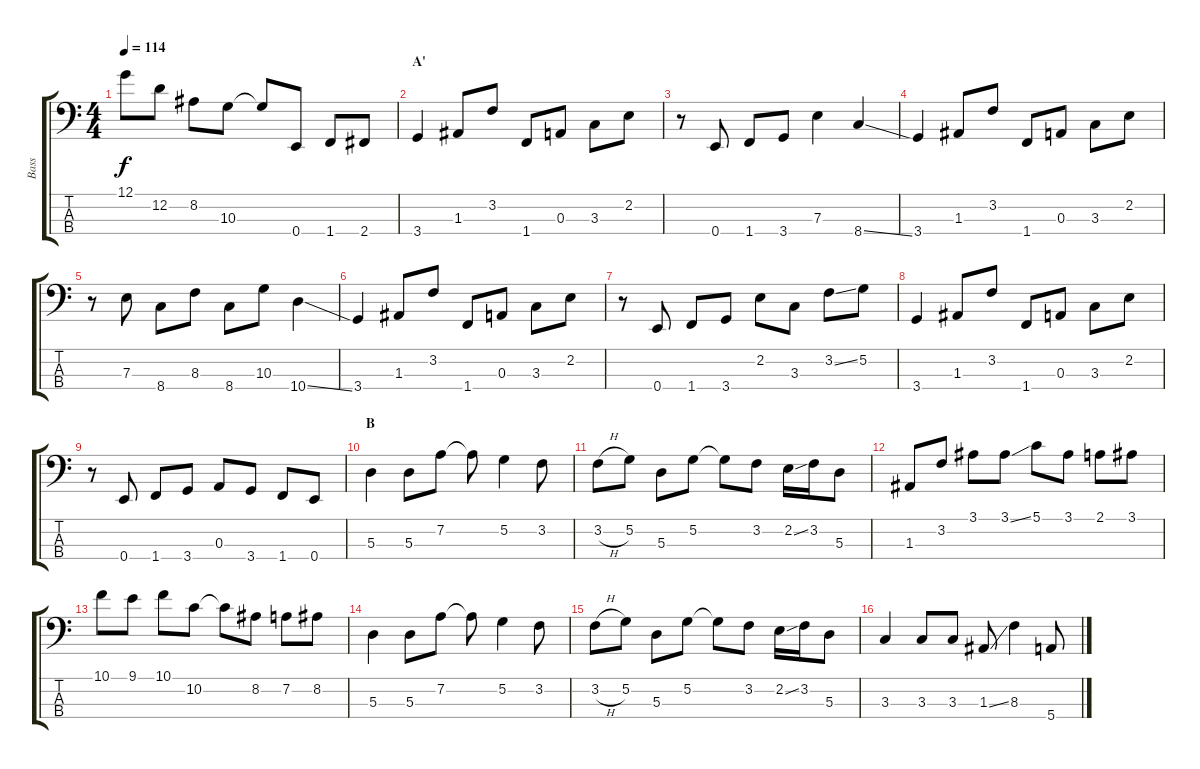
\track ("Bass" "Bass") {instrument electricbasspick}
\staff {score tabs}
\tuning (G2 D2 A1 E1) {hide}
\ts (4 4)
\section ("" "")
\tempo 114
\clef f4
\ks c
12.1.8{dy f} 12.2.8 8.2.8 10.3.8 10.3{t}.8 0.4.8 1.4.8 2.4.8 |
\section ("" "A'")
3.4.4 1.3.8 3.2.8 1.4.8 0.3.8 3.3.8 2.2.8 |
r.8 0.4.8 1.4.8 3.4.8 7.3.4 8.4{ss}.4 |
3.4.4 1.3.8 3.2.8 1.4.8 0.3.8 3.3.8 2.2.8 |
r.8 7.3.8 8.4.8 8.3.8 8.4.8 10.3.8 10.4{ss}.4 |
3.4.4 1.3.8 3.2.8 1.4.8 0.3.8 3.3.8 2.2.8 |
r.8 0.4.8 1.4.8 3.4.8 2.2.8 3.3.8 3.2{ss}.8 5.2.8 |
3.4.4 1.3.8 3.2.8 1.4.8 0.3.8 3.3.8 2.2.8 |
r.8 0.4.8 1.4.8 3.4.8 0.3.8 3.4.8 1.4.8 0.4.8 |
\section ("" "B")
5.3.4 5.3.8 7.2.8 7.2{t}.8 5.2.4 3.2.8 |
3.2{h}.8 5.2.8 5.3.8 5.2.8 5.2{t}.8 3.2.8 2.2{ss}.16 3.2.16 5.3.8 |
1.3.8 3.2.8 3.1.8 3.1{ss}.8 5.1.8 3.1.8 2.1.8 3.1.8 |
10.1.8 9.1.8 10.1.8 10.2.8 10.2{t}.8 8.2.8 7.2.8 8.2.8 |
5.3.4 5.3.8 7.2.8 7.2{t}.8 5.2.4 3.2.8 |
3.2{h}.8 5.2.8 5.3.8 5.2.8 5.2{t}.8 3.2.8 2.2{ss}.16 3.2.16 5.3.8 |
3.3.4 3.3.8 3.3.8 1.3{ss}.8 8.3.4 5.4.8
